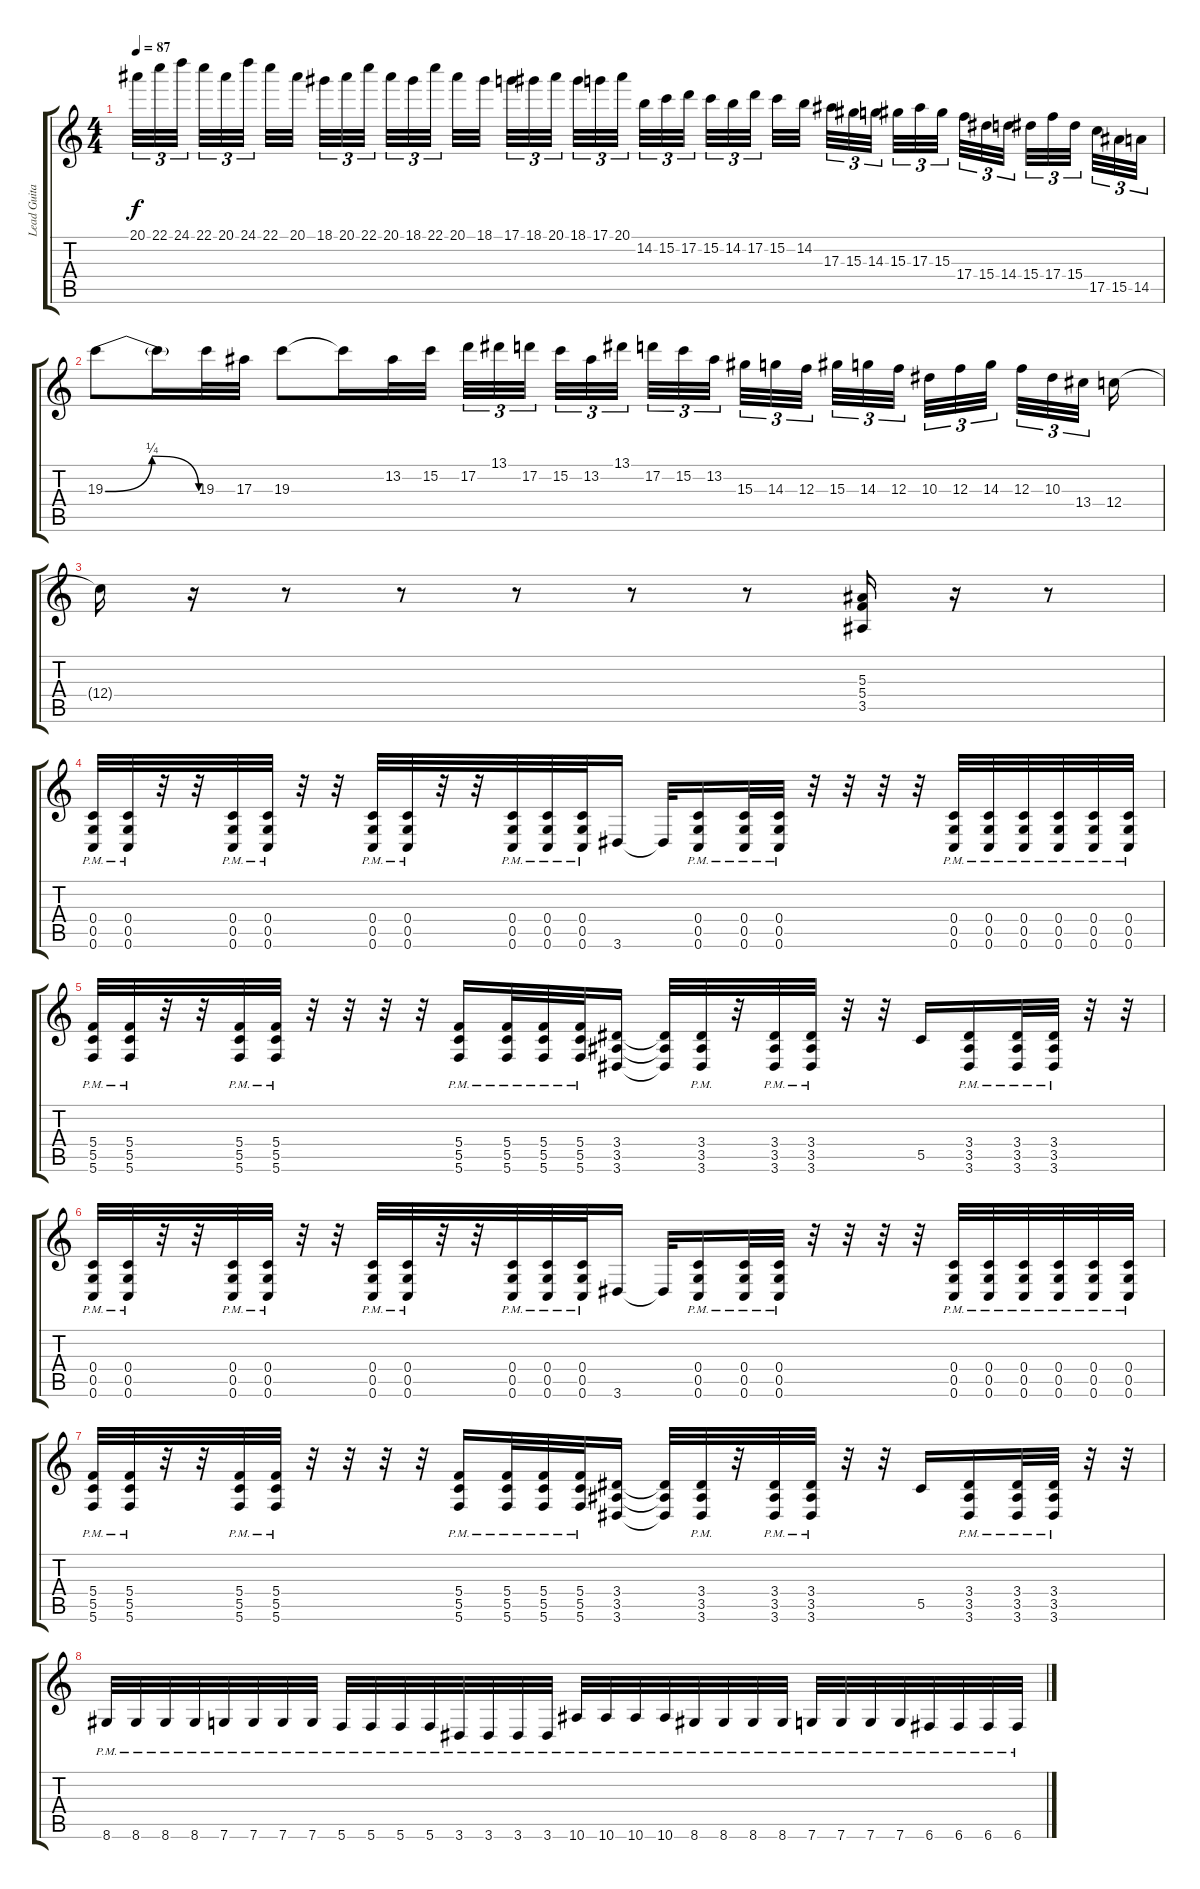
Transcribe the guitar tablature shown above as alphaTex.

\track ("Lead Guitar" "Lead Guita") {instrument distortionguitar}
\staff {score tabs}
\tuning (D4 A3 F3 C3 G2 C2) {hide}
\ts (4 4)
\tempo 87
\clef g2
\ks c
20.1.32{tu (3 2) dy f} 22.1.32{tu (3 2)} 24.1.32{tu (3 2) beam splitsecondary} 22.1.32{tu (3 2)} 20.1.32{tu (3 2)} 24.1.32{tu (3 2) beam splitsecondary} 22.1.32 20.1.32{beam splitsecondary} 18.1.32{tu (3 2)} 20.1.32{tu (3 2)} 22.1.32{tu (3 2)} 20.1.32{tu (3 2)} 18.1.32{tu (3 2)} 22.1.32{tu (3 2) beam splitsecondary} 20.1.32 18.1.32{beam splitsecondary} 17.1.32{tu (3 2)} 18.1.32{tu (3 2)} 20.1.32{tu (3 2) beam splitsecondary} 18.1.32{tu (3 2)} 17.1.32{tu (3 2)} 20.1.32{tu (3 2)} 14.2.32{tu (3 2)} 15.2.32{tu (3 2)} 17.2.32{tu (3 2) beam splitsecondary} 15.2.32{tu (3 2)} 14.2.32{tu (3 2)} 17.2.32{tu (3 2) beam splitsecondary} 15.2.32 14.2.32{beam splitsecondary} 17.3.32{tu (3 2)} 15.3.32{tu (3 2)} 14.3.32{tu (3 2)} 15.3.32{tu (3 2)} 17.3.32{tu (3 2)} 15.3.32{tu (3 2) beam splitsecondary} 17.4.32{tu (3 2)} 15.4.32{tu (3 2)} 14.4.32{tu (3 2) beam splitsecondary} 15.4.32{tu (3 2)} 17.4.32{tu (3 2)} 15.4.32{tu (3 2) beam splitsecondary} 17.5.32{tu (3 2)} 15.5.32{tu (3 2)} 14.5.32{tu (3 2)} |
19.3{be (bendrelease 0 0 30 1 30 1 60 0)}.8 19.3{t}.16 19.3.32 17.3.32 19.3.8 19.3{t}.16 13.2.32 15.2.32 17.2.32{tu (3 2)} 13.1.32{tu (3 2)} 17.2.32{tu (3 2) beam splitsecondary} 15.2.32{tu (3 2)} 13.2.32{tu (3 2)} 13.1.32{tu (3 2) beam splitsecondary} 17.2.32{tu (3 2)} 15.2.32{tu (3 2)} 13.2.32{tu (3 2) beam splitsecondary} 15.3.32{tu (3 2)} 14.3.32{tu (3 2)} 12.3.32{tu (3 2)} 15.3.32{tu (3 2)} 14.3.32{tu (3 2)} 12.3.32{tu (3 2) beam splitsecondary} 10.3.32{tu (3 2)} 12.3.32{tu (3 2)} 14.3.32{tu (3 2) beam splitsecondary} 12.3.32{tu (3 2)} 10.3.32{tu (3 2)} 13.4.32{tu (3 2) beam splitsecondary} 12.4.16 |
12.4{t}.16 r.16 r.8 r.8 r.8 r.8 r.8 (5.3 5.4 3.5).16 r.16 r.8 |
(0.4{pm} 0.5{pm} 0.6{pm}).32 (0.4{pm} 0.5{pm} 0.6{pm}).32 r.32 r.32 (0.4{pm} 0.5{pm} 0.6{pm}).32 (0.4{pm} 0.5{pm} 0.6{pm}).32 r.32 r.32 (0.4{pm} 0.5{pm} 0.6{pm}).32 (0.4{pm} 0.5{pm} 0.6{pm}).32 r.32 r.32 (0.4{pm} 0.5{pm} 0.6{pm}).32 (0.4{pm} 0.5{pm} 0.6{pm}).32 (0.4{pm} 0.5{pm} 0.6{pm}).32 3.6.16 3.6{t}.32 (0.4{pm} 0.5{pm} 0.6{pm}).16 (0.4{pm} 0.5{pm} 0.6{pm}).32 (0.4{pm} 0.5{pm} 0.6{pm}).32 r.32 r.32 r.32 r.32 (0.4{pm} 0.5{pm} 0.6{pm}).32 (0.4{pm} 0.5{pm} 0.6{pm}).32 (0.4{pm} 0.5{pm} 0.6{pm}).32 (0.4{pm} 0.5{pm} 0.6{pm}).32 (0.4{pm} 0.5{pm} 0.6{pm}).32 (0.4{pm} 0.5{pm} 0.6{pm}).32 |
(5.4{pm} 5.5{pm} 5.6{pm}).32 (5.4{pm} 5.5{pm} 5.6{pm}).32 r.32 r.32 (5.4{pm} 5.5{pm} 5.6{pm}).32 (5.4{pm} 5.5{pm} 5.6{pm}).32 r.32 r.32 r.32 r.32 (5.4{pm} 5.5{pm} 5.6{pm}).16 (5.4{pm} 5.5{pm} 5.6{pm}).32 (5.4{pm} 5.5{pm} 5.6{pm}).32 (5.4{pm} 5.5{pm} 5.6{pm}).32 (3.4 3.5 3.6).16 (3.4{t} 3.5{t} 3.6{t}).32 (3.4{pm} 3.5{pm} 3.6{pm}).32 r.32 (3.4{pm} 3.5{pm} 3.6{pm}).32 (3.4{pm} 3.5{pm} 3.6{pm}).32 r.32 r.32 5.5.16 (3.4{pm} 3.5{pm} 3.6{pm}).16 (3.4{pm} 3.5{pm} 3.6{pm}).32 (3.4{pm} 3.5{pm} 3.6{pm}).32 r.32 r.32 |
(0.4{pm} 0.5{pm} 0.6{pm}).32 (0.4{pm} 0.5{pm} 0.6{pm}).32 r.32 r.32 (0.4{pm} 0.5{pm} 0.6{pm}).32 (0.4{pm} 0.5{pm} 0.6{pm}).32 r.32 r.32 (0.4{pm} 0.5{pm} 0.6{pm}).32 (0.4{pm} 0.5{pm} 0.6{pm}).32 r.32 r.32 (0.4{pm} 0.5{pm} 0.6{pm}).32 (0.4{pm} 0.5{pm} 0.6{pm}).32 (0.4{pm} 0.5{pm} 0.6{pm}).32 3.6.16 3.6{t}.32 (0.4{pm} 0.5{pm} 0.6{pm}).16 (0.4{pm} 0.5{pm} 0.6{pm}).32 (0.4{pm} 0.5{pm} 0.6{pm}).32 r.32 r.32 r.32 r.32 (0.4{pm} 0.5{pm} 0.6{pm}).32 (0.4{pm} 0.5{pm} 0.6{pm}).32 (0.4{pm} 0.5{pm} 0.6{pm}).32 (0.4{pm} 0.5{pm} 0.6{pm}).32 (0.4{pm} 0.5{pm} 0.6{pm}).32 (0.4{pm} 0.5{pm} 0.6{pm}).32 |
(5.4{pm} 5.5{pm} 5.6{pm}).32 (5.4{pm} 5.5{pm} 5.6{pm}).32 r.32 r.32 (5.4{pm} 5.5{pm} 5.6{pm}).32 (5.4{pm} 5.5{pm} 5.6{pm}).32 r.32 r.32 r.32 r.32 (5.4{pm} 5.5{pm} 5.6{pm}).16 (5.4{pm} 5.5{pm} 5.6{pm}).32 (5.4{pm} 5.5{pm} 5.6{pm}).32 (5.4{pm} 5.5{pm} 5.6{pm}).32 (3.4 3.5 3.6).16 (3.4{t} 3.5{t} 3.6{t}).32 (3.4{pm} 3.5{pm} 3.6{pm}).32 r.32 (3.4{pm} 3.5{pm} 3.6{pm}).32 (3.4{pm} 3.5{pm} 3.6{pm}).32 r.32 r.32 5.5.16 (3.4{pm} 3.5{pm} 3.6{pm}).16 (3.4{pm} 3.5{pm} 3.6{pm}).32 (3.4{pm} 3.5{pm} 3.6{pm}).32 r.32 r.32 |
8.6{pm}.32 8.6{pm}.32 8.6{pm}.32 8.6{pm}.32 7.6{pm}.32 7.6{pm}.32 7.6{pm}.32 7.6{pm}.32 5.6{pm}.32 5.6{pm}.32 5.6{pm}.32 5.6{pm}.32 3.6{pm}.32 3.6{pm}.32 3.6{pm}.32 3.6{pm}.32 10.6{pm}.32 10.6{pm}.32 10.6{pm}.32 10.6{pm}.32 8.6{pm}.32 8.6{pm}.32 8.6{pm}.32 8.6{pm}.32 7.6{pm}.32 7.6{pm}.32 7.6{pm}.32 7.6{pm}.32 6.6{pm}.32 6.6{pm}.32 6.6{pm}.32 6.6{pm}.32
